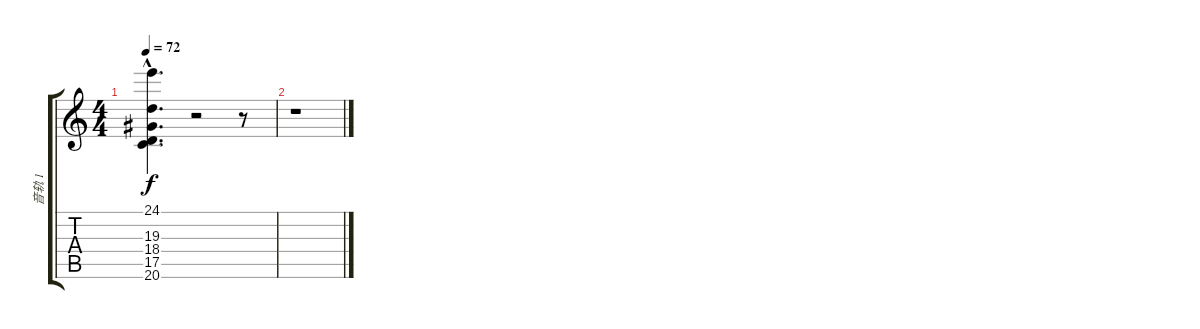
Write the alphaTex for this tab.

\track ("音轨 1" "音轨 1") {instrument acousticgrandpiano}
\staff {score tabs}
\tuning (E4 B3 G3 D3 A2 E2) {hide}
\ts (4 4)
\tempo 72
\clef g2
\ks c
(24.1{hac t} 19.3{t} 18.4{hac t} 17.5{t} 20.6{t}).4{d dy f} r.2 r.8 |
r.1
